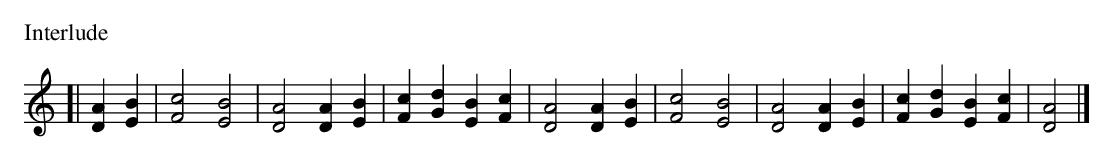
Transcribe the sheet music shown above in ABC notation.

X:1
P: Interlude
K: C
[| [A2D2][B2E2] | [c4F4] [B4E4] | [A4D4] [A2D2][B2E2] | [c2F2][d2G2] [B2E2][c2F2] | [A4D4] \
   [A2D2][B2E2] | [c4F4] [B4E4] | [A4D4] [A2D2][B2E2] | [c2F2][d2G2] [B2E2][c2F2] | [A4D4] |]
